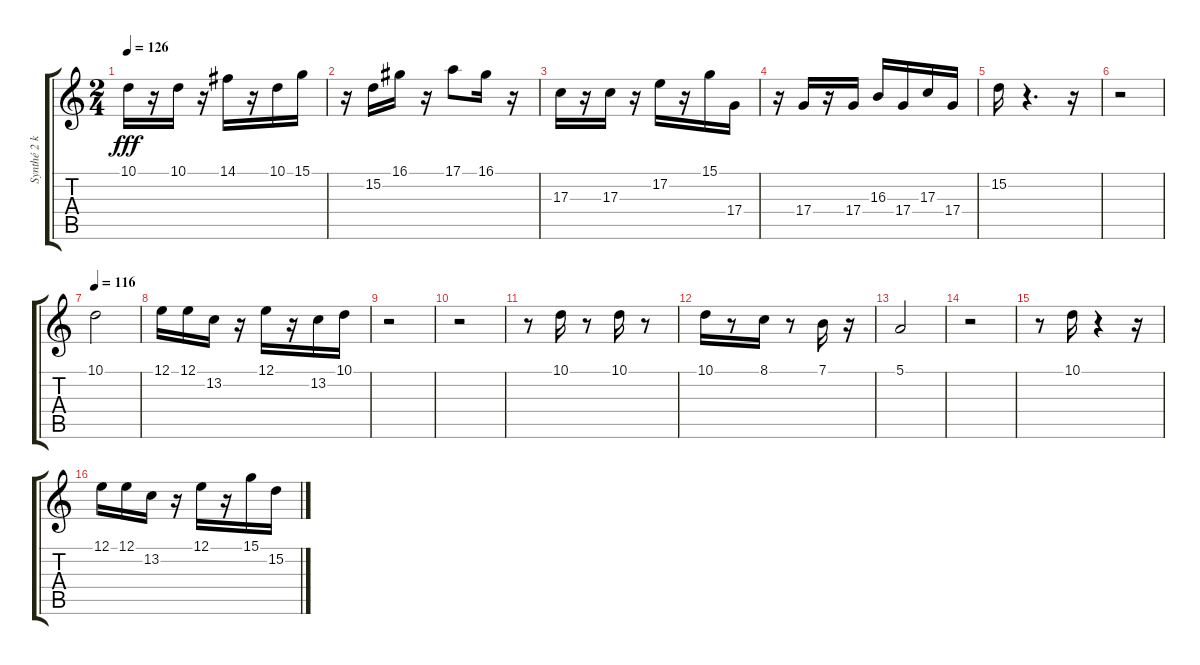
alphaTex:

\track ("Synthé 2 kojote" "Synthé 2 k") {instrument brasssection}
\staff {score tabs}
\tuning (E4 B3 G3 D3 A2 E2) {hide}
\ts (2 4)
\tempo 126
\clef g2
\ks c
10.1.16{dy fff} r.16 10.1.16 r.16 14.1.16 r.16 10.1.16 15.1.16 |
r.16 15.2.16 16.1.16 r.16 17.1.8 16.1.16 r.16 |
17.3.16 r.16 17.3.16 r.16 17.2.16 r.16 15.1.16 17.4.16 |
r.16 17.4.16 r.16 17.4.16 16.3.16 17.4.16 17.3.16 17.4.16 |
15.2.16 r.4{d} r.16 |
r.2 |
\tempo 116
10.1.2 |
12.1.16 12.1.16 13.2.16 r.16 12.1.16 r.16 13.2.16 10.1.16 |
r.2 |
r.2 |
r.8 10.1.16 r.8 10.1.16 r.8 |
10.1.16 r.8 8.1.16 r.8 7.1.16 r.16 |
5.1.2 |
r.2 |
r.8 10.1.16 r.4 r.16 |
12.1.16 12.1.16 13.2.16 r.16 12.1.16 r.16 15.1.16 15.2.16
